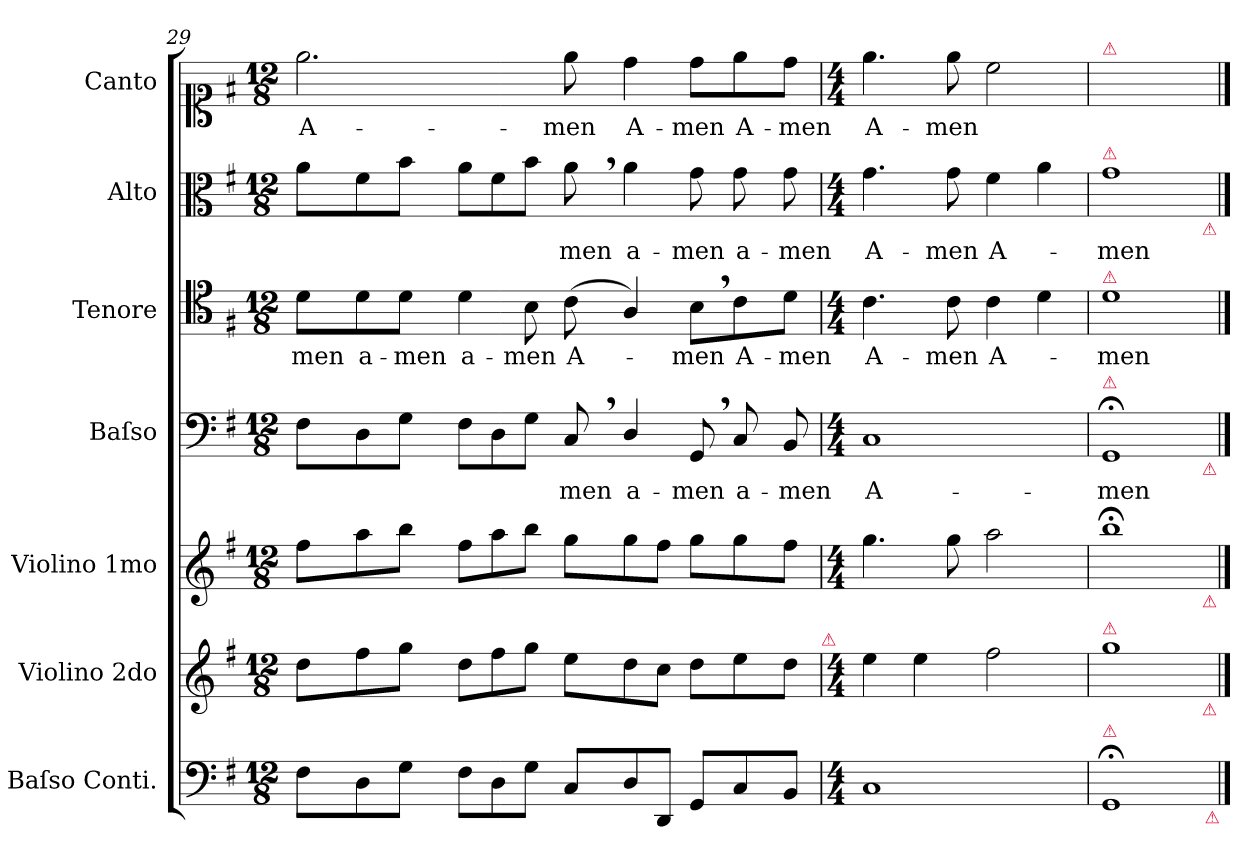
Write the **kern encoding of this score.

**kern	**kern	**kern	**kern	**text	**kern	**text	**kern	**text	**kern	**text
*part7	*part6	*part5	*part4	*part4	*part3	*part3	*part2	*part2	*part1	*part1
*staff7	*staff6	*staff5	*staff4	*staff4	*staff3	*staff3	*staff2	*staff2	*staff1	*staff1
*I"Baſso Conti.	*I"Violino 2do	*I"Violino 1mo	*I"Baſso	*	*I"Tenore	*	*I"Alto	*	*I"Canto	*
*I'BC	*I'Vno II	*I'Vno I	*I'B	*	*I'T	*	*I'A	*	*I'C	*
*clefF4	*clefG2	*clefG2	*clefF4	*	*clefC4	*	*clefC3	*	*clefC1	*
*k[f#]	*k[f#]	*k[f#]	*k[f#]	*	*k[f#]	*	*k[f#]	*	*k[f#]	*
*M12/8	*M12/8	*M12/8	*M12/8	*	*M12/8	*	*M12/8	*	*M12/8	*
=29	=29	=29	=29	=29	=29	=29	=29	=29	=29	=29
8F#\L	8dd\L	8ff#\L	8F#\L	.	8d\L	-men	8a\L	.	2.ee\	A-
!	!	!	!	!	!	!LO:LY:i	!	!	!	!
8D\	8ff#\	8aa\	8D\	.	8d\	a-	8f#\	.	.	.
!	!	!	!	!	!	!LO:LY:i	!	!	!	!
8G\J	8gg\J	8bb\J	8G\J	.	8d\J	-men	8b\J	.	.	.
!	!	!	!	!	!	!LO:LY:i	!	!	!	!
8F#\L	8dd\L	8ff#\L	8F#\L	.	4d\	a-	8a\L	.	.	.
8D\	8ff#\	8aa\	8D\	.	.	.	8f#\	.	.	.
!	!	!	!	!	!	!LO:LY:i	!	!	!	!
8G\J	8gg\J	8bb\J	8G\J	.	8B\	-men	8b\J	.	.	.
!	!	!	!	!LO:LY:i	!	!	!	!	!	!
8C/L	8ee\L	8gg\L	8C,/	-men	(>8c\	A-	8a,\	-men	8ee\	-men
!	!	!	!	!LO:LY:i	!	!	!	!LO:LY:i	!	!LO:LY:i
8D/	8dd\	8gg\	4D/	a-	4A/)	.	4a\	a-	4dd\	A-
8DD/J	8cc\J	8ff#\J	.	.	.	.	.	.	.	.
!	!	!	!	!LO:LY:i	!	!	!	!LO:LY:i	!	!LO:LY:i
8GG/L	8dd\L	8gg\L	8GG,/	-men	8B,\L	-men	8g\	-men	8dd\L	-men
!	!	!	!	!	!	!	!	!LO:LY:i	!	!
8C/	8ee\	8gg\	8C/	a-	8c\	A-	8g\	a-	8ee\	A-
!	!	!	!	!	!	!	!	!LO:LY:i	!	!
8BB/J	8dd\J	8ff#\J	8BB/	-men	8d\J	-men	8g\	-men	8dd\J	-men
!	!LO:TX:a:color=crimson:t=⚠	!	!	!	!	!	!	!	!	!
=30	=30	=30	=30	=30	=30	=30	=30	=30	=30	=30
*M4/4	*M4/4	*M4/4	*M4/4	*	*M4/4	*	*M4/4	*	*M4/4	*
!	!	!	!	!	!	!LO:LY:i	!	!	!	!
1C	4ee\	4.gg\	1C	A-	4.c\	A-	4.g\	A-	4.ee\	A-
.	4ee\	.	.	.	.	.	.	.	.	.
!	!	!	!	!	!	!LO:LY:i	!	!	!	!
.	.	8gg\	.	.	8c\	-men	8g\	-men	8ee\	-men
.	2ff#\	2aa\	.	.	4c\	A-	4f#\	A-	2cc\	.
.	.	.	.	.	4d\	.	4a\	.	.	.
=31	=31	=31	=31	=31	=31	=31	=31	=31	=31	=31
!	!	!	!	!	!	!	!	!	!LO:TX:a:color=crimson:t=⚠	!
!	!	!	!	!	!	!	!LO:TX:a:color=crimson:t=⚠	!	!	!
!	!	!	!	!	!LO:TX:a:color=crimson:t=⚠	!	!	!	!	!
!	!	!	!LO:TX:a:color=crimson:t=⚠	!	!	!	!	!	!	!
!	!LO:TX:a:color=crimson:t=⚠	!	!	!	!	!	!	!	!	!
!LO:TX:a:color=crimson:t=⚠	!	!	!	!	!	!	!	!	!	!
1GG;<	1gg	1bb;<	1GG;<;	-men	1d	-men	1g	-men	1ryy	.
!	!	!	!	!	!	!	!LO:TX:b:color=crimson:t=⚠	!	!	!
!	!	!	!LO:TX:b:color=crimson:t=⚠	!	!	!	!	!	!	!
!	!	!LO:TX:b:color=crimson:t=⚠	!	!	!	!	!	!	!	!
!	!LO:TX:b:color=crimson:t=⚠	!	!	!	!	!	!	!	!	!
!LO:TX:b:color=crimson:t=⚠	!	!	!	!	!	!	!	!	!	!
==	==	==	==	==	==	==	==	==	==	==
*-	*-	*-	*-	*-	*-	*-	*-	*-	*-	*-
